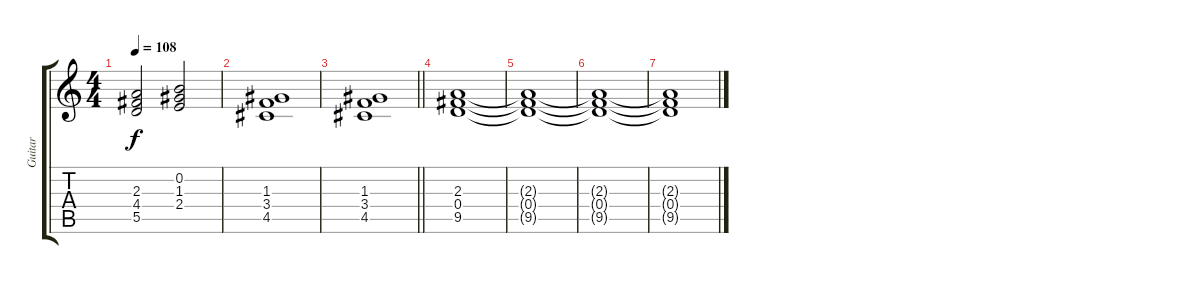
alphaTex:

\track ("Guitar" "Guitar") {instrument distortionguitar}
\staff {score tabs}
\tuning (E4 B3 G3 D3 A2 E2) {hide}
\ts (4 4)
\tempo 108
\clef g2
\ks c
(2.3 4.4 5.5).2{dy f} (0.2 1.3 2.4).2 |
(1.3 3.4 4.5).1 |
\barLineRight lightlight
(1.3 3.4 4.5).1 |
(2.3 0.4 9.5).1 |
(2.3{t} 0.4{t} 9.5{t}).1 |
(2.3{t} 0.4{t} 9.5{t}).1 |
(2.3{t} 0.4{t} 9.5{t}).1
